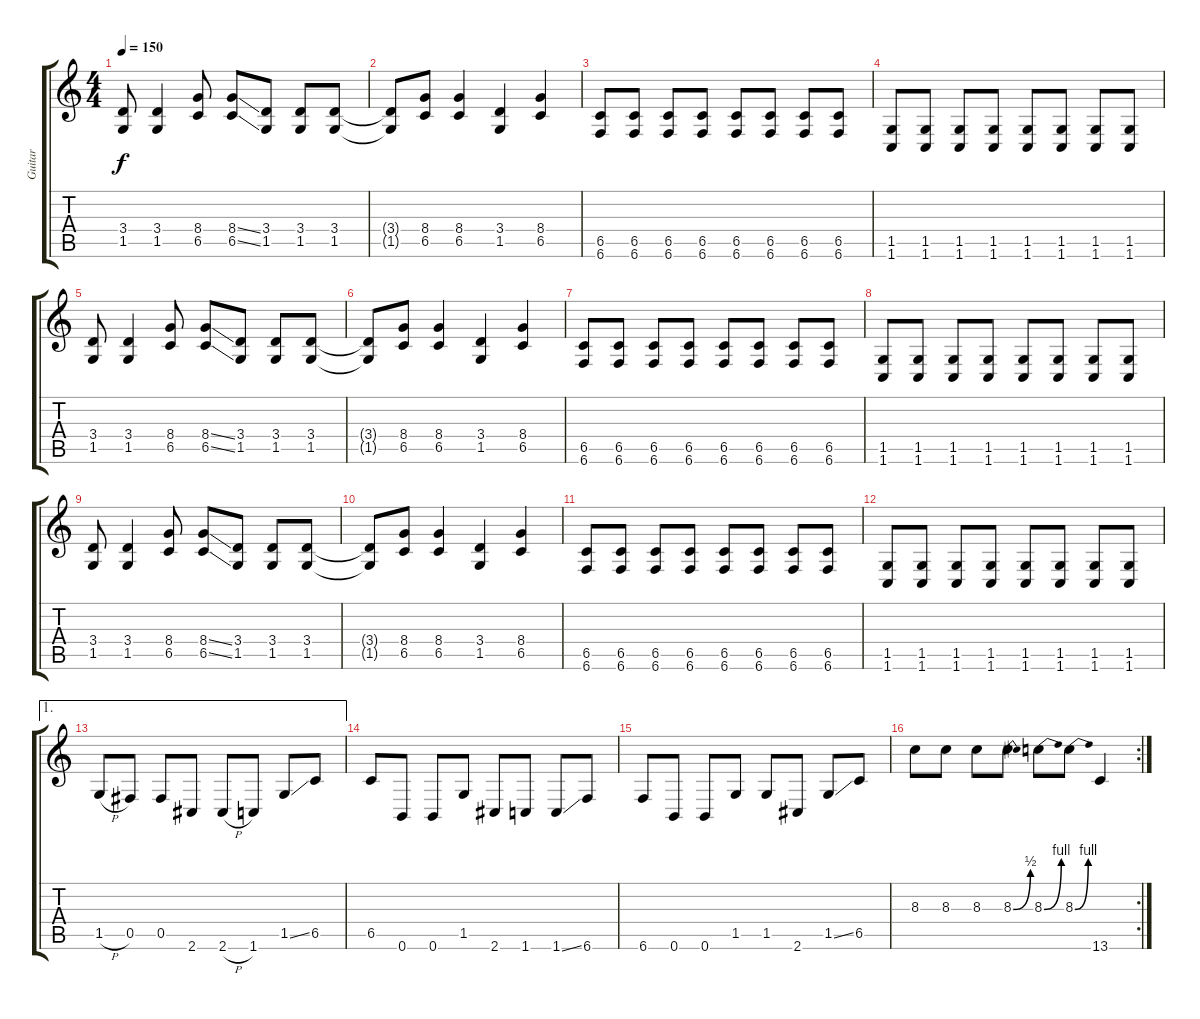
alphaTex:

\track ("Guitar" "Guitar") {instrument distortionguitar}
\staff {score tabs}
\tuning (Db4 Ab3 E3 B2 Gb2 B1) {hide}
\ts (4 4)
\tempo 150
\clef g2
\ks c
(3.4 1.5).8{dy f} (3.4 1.5).4 (8.4 6.5).8 (8.4{ss} 6.5{ss}).8 (3.4 1.5).8 (3.4 1.5).8 (3.4 1.5).8 |
(3.4{t} 1.5{t}).8 (8.4 6.5).8 (8.4 6.5).4 (3.4 1.5).4 (8.4 6.5).4 |
(6.5 6.6).8 (6.5 6.6).8 (6.5 6.6).8 (6.5 6.6).8 (6.5 6.6).8 (6.5 6.6).8 (6.5 6.6).8 (6.5 6.6).8 |
(1.5 1.6).8 (1.5 1.6).8 (1.5 1.6).8 (1.5 1.6).8 (1.5 1.6).8 (1.5 1.6).8 (1.5 1.6).8 (1.5 1.6).8 |
(3.4 1.5).8 (3.4 1.5).4 (8.4 6.5).8 (8.4{ss} 6.5{ss}).8 (3.4 1.5).8 (3.4 1.5).8 (3.4 1.5).8 |
(3.4{t} 1.5{t}).8 (8.4 6.5).8 (8.4 6.5).4 (3.4 1.5).4 (8.4 6.5).4 |
(6.5 6.6).8 (6.5 6.6).8 (6.5 6.6).8 (6.5 6.6).8 (6.5 6.6).8 (6.5 6.6).8 (6.5 6.6).8 (6.5 6.6).8 |
(1.5 1.6).8 (1.5 1.6).8 (1.5 1.6).8 (1.5 1.6).8 (1.5 1.6).8 (1.5 1.6).8 (1.5 1.6).8 (1.5 1.6).8 |
(3.4 1.5).8 (3.4 1.5).4 (8.4 6.5).8 (8.4{ss} 6.5{ss}).8 (3.4 1.5).8 (3.4 1.5).8 (3.4 1.5).8 |
(3.4{t} 1.5{t}).8 (8.4 6.5).8 (8.4 6.5).4 (3.4 1.5).4 (8.4 6.5).4 |
(6.5 6.6).8 (6.5 6.6).8 (6.5 6.6).8 (6.5 6.6).8 (6.5 6.6).8 (6.5 6.6).8 (6.5 6.6).8 (6.5 6.6).8 |
(1.5 1.6).8 (1.5 1.6).8 (1.5 1.6).8 (1.5 1.6).8 (1.5 1.6).8 (1.5 1.6).8 (1.5 1.6).8 (1.5 1.6).8 |
\ae 1
1.5{h}.8 0.5.8 0.5.8 2.6.8 2.6{h}.8 1.6.8 1.5{ss}.8 6.5.8 |
6.5.8 0.6.8 0.6.8 1.5.8 2.6.8 1.6.8 1.6{ss}.8 6.6.8 |
6.6.8 0.6.8 0.6.8 1.5.8 1.5.8 2.6.8 1.5{ss}.8 6.5.8 |
\rc 2
8.3.8 8.3.8 8.3.8 8.3{be (bend 0 0 60 2)}.8 8.3{be (bend 0 0 60 4)}.8 8.3{be (bend 0 0 60 4)}.8 13.6.4
